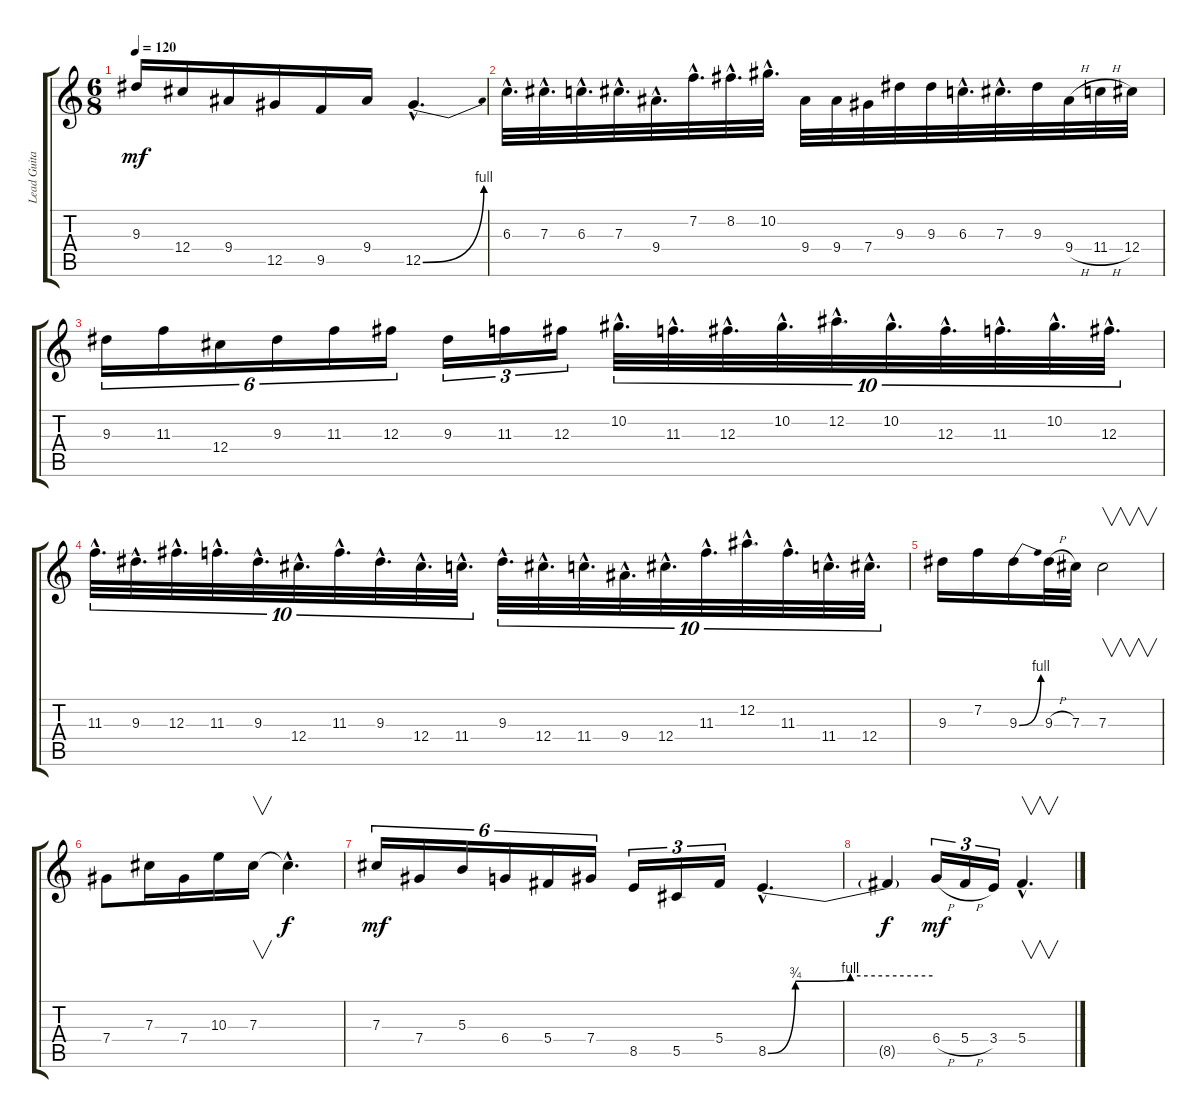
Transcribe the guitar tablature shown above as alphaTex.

\track ("Lead Guitar" "Lead Guita") {instrument overdrivenguitar}
\staff {score tabs}
\tuning (Eb4 Bb3 Gb3 Db3 Ab2 Eb2) {hide}
\ts (6 8)
\tempo 120
\clef g2
\ks c
9.3.16{dy mf} 12.4.16 9.4.16 12.5.16 9.5.16 9.4.16 12.5{be (bend 0 0 60 4) hac}.4{d} |
6.3{hac}.32{d} 7.3{hac}.32{d} 6.3{hac}.32{d} 7.3{hac}.32{d} 9.4{hac}.32{d} 7.2{hac}.32{d} 8.2{hac}.32{d} 10.2{hac}.32{d} 9.4.32 9.4.32 7.4.32 9.3.32 9.3.32 6.3{hac}.32{d} 7.3{hac}.32{d} 9.3.32 9.4{h}.32 11.4{h}.32 12.4.32 |
9.3.16{tu (6 4)} 11.3.16{tu (6 4)} 12.4.16{tu (6 4)} 9.3.16{tu (6 4)} 11.3.16{tu (6 4)} 12.3.16{tu (6 4)} 9.3.16{tu (3 2)} 11.3.16{tu (3 2)} 12.3.16{tu (3 2)} 10.2{hac}.32{d tu (10 8)} 11.3{hac}.32{d tu (10 8)} 12.3{hac}.32{d tu (10 8)} 10.2{hac}.32{d tu (10 8)} 12.2{hac}.32{d tu (10 8)} 10.2{hac}.32{d tu (10 8)} 12.3{hac}.32{d tu (10 8)} 11.3{hac}.32{d tu (10 8)} 10.2{hac}.32{d tu (10 8)} 12.3{hac}.32{d tu (10 8)} |
11.3{hac}.32{d tu (10 8)} 9.3{hac}.32{d tu (10 8)} 12.3{hac}.32{d tu (10 8)} 11.3{hac}.32{d tu (10 8)} 9.3{hac}.32{d tu (10 8)} 12.4{hac}.32{d tu (10 8)} 11.3{hac}.32{d tu (10 8)} 9.3{hac}.32{d tu (10 8)} 12.4{hac}.32{d tu (10 8)} 11.4{hac}.32{d tu (10 8)} 9.3{hac}.32{d tu (10 8)} 12.4{hac}.32{d tu (10 8)} 11.4{hac}.32{d tu (10 8)} 9.4{hac}.32{d tu (10 8)} 12.4{hac}.32{d tu (10 8)} 11.3{hac}.32{d tu (10 8)} 12.2{hac}.32{d tu (10 8)} 11.3{hac}.32{d tu (10 8)} 11.4{hac}.32{d tu (10 8)} 12.4{hac}.32{d tu (10 8)} |
9.3.16 7.2.16 9.3{be (bend 0 0 60 4)}.16 9.3{h}.32 7.3.32 7.3.2{v} |
7.4.8 7.3.16 7.4.16 10.3.16 7.3.16{v} 7.3{hac t}.4{d dy f} |
7.3.16{tu (6 4) dy mf} 7.4.16{tu (6 4)} 5.3.16{tu (6 4)} 6.4.16{tu (6 4)} 5.4.16{tu (6 4)} 7.4.16{tu (6 4)} 8.5.16{tu (3 2)} 5.5.16{tu (3 2)} 5.4.16{tu (3 2)} 8.5{be (custom 0 0 10 3 30 4 60 4) hac}.4{d} |
8.5{t}.4{dy f} 6.4{h}.16{tu (3 2) dy mf} 5.4{h}.16{tu (3 2)} 3.4.16{tu (3 2)} 5.4{hac}.4{v d}
